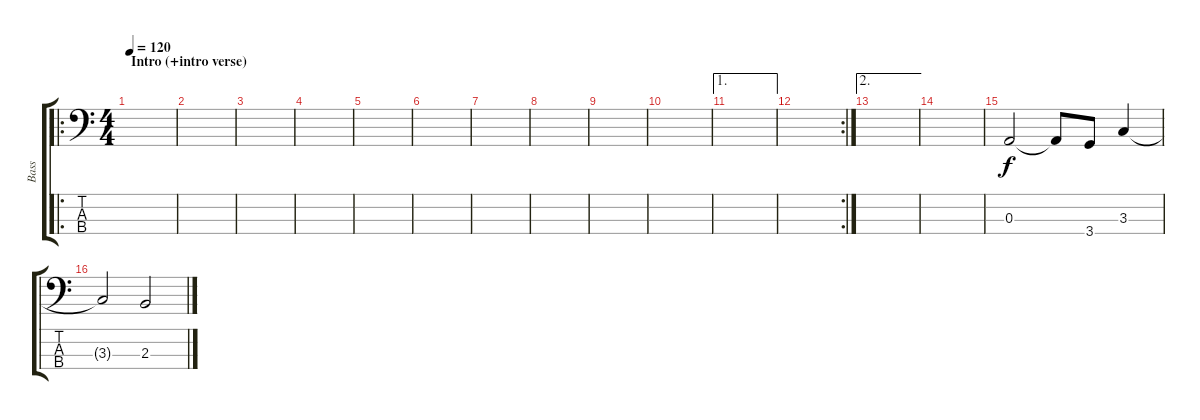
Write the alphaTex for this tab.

\track ("Bass" "Bass") {instrument electricbasspick}
\staff {score tabs}
\tuning (G2 D2 A1 E1) {hide}
\ro
\ts (4 4)
\section ("" "Intro (+intro verse)")
\tempo 120
\clef f4
\ks c
|
|
|
|
|
|
|
|
|
|
\ae 1
|
\rc 2
|
\ae 2
|
|
0.3.2 0.3{t}.8 3.4.8 3.3.4 |
3.3{t}.2 2.3.2
